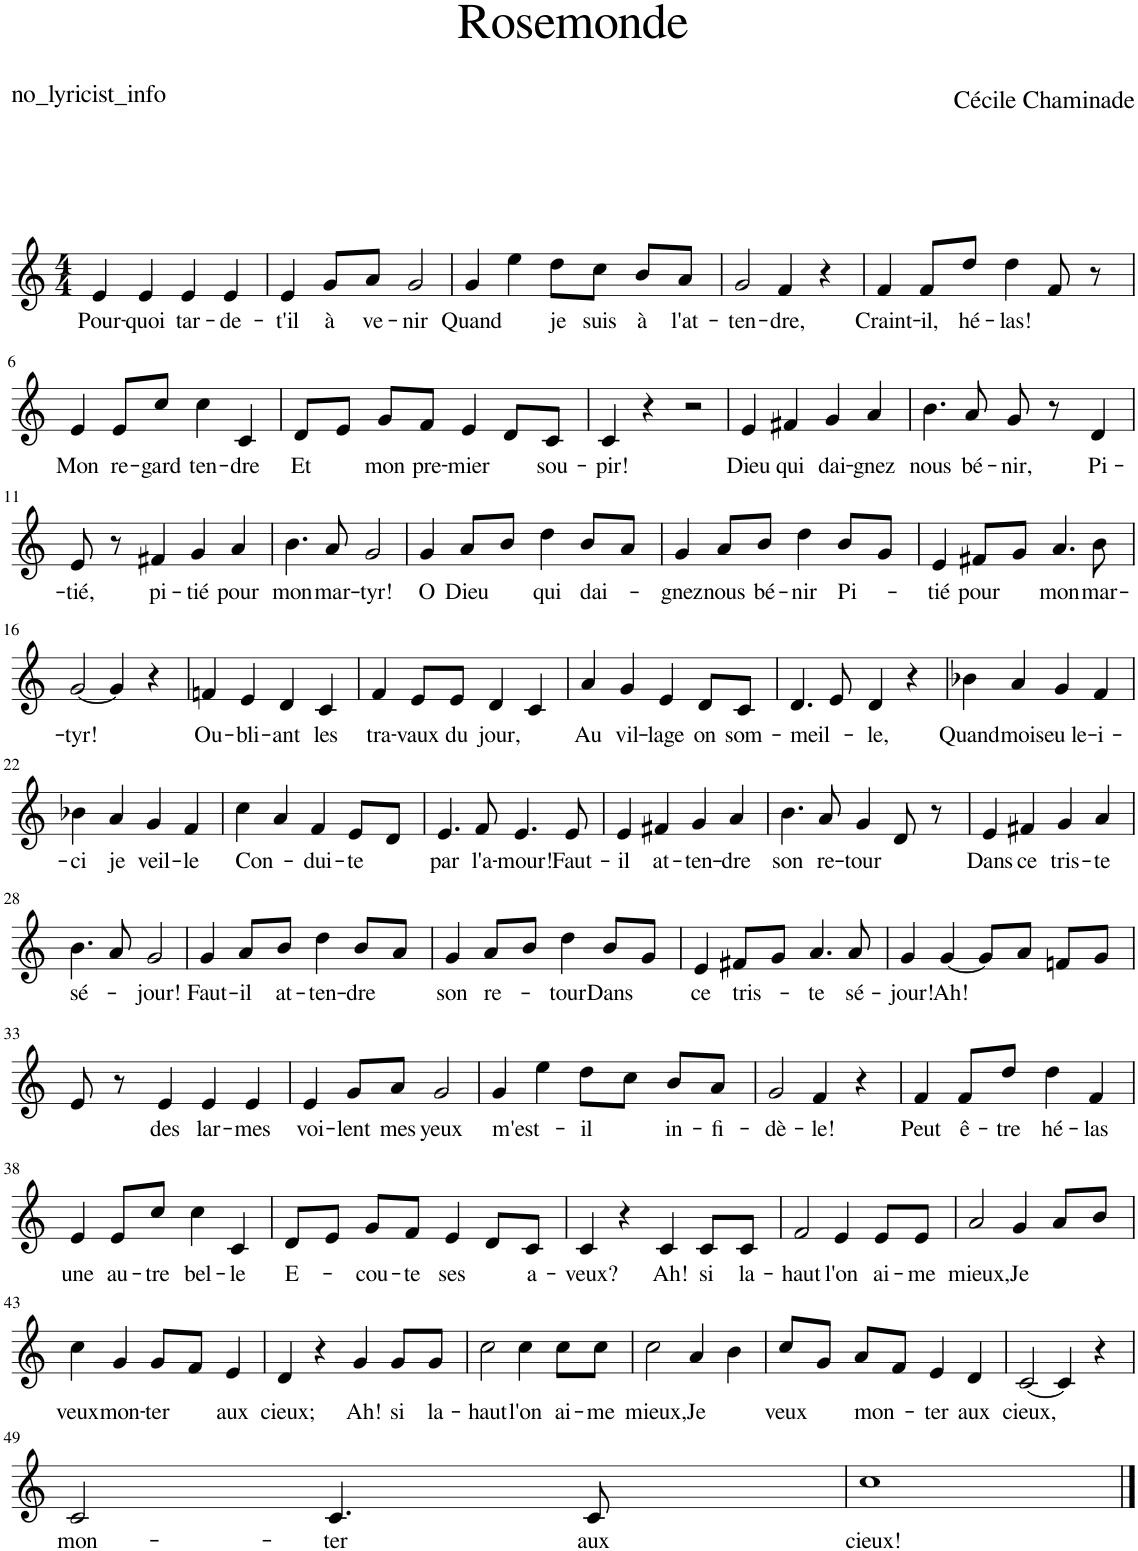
**kern	**text
*part1	*part1
*staff1	*staff1
*I"Piano	*
*I'Pno	*
*clefG2	*
*k[]	*
*M4/4	*
=1	=1
!	!LO:LY:b
4e/	Pour-
!	!LO:LY:b
4e/	-quoi
!	!LO:LY:b
4e/	tar-
!	!LO:LY:b
4e/	-de-
=2	=2
!	!LO:LY:b
4e/	-t'il
!	!LO:LY:b
8g/L	à
!	!LO:LY:b
8a/J	ve-
!	!LO:LY:b
2g/	-nir
=3	=3
!	!LO:LY:b
4g/	Quand
4ee\	.
!	!LO:LY:b
8dd\L	je
!	!LO:LY:b
8cc\J	suis
!	!LO:LY:b
8b/L	à
!	!LO:LY:b
8a/J	l'at-
=4	=4
!	!LO:LY:b
2g/	-ten-
!	!LO:LY:b
4f/	-dre,
4r	.
=5	=5
!	!LO:LY:b
4f/	Craint-
!	!LO:LY:b
8f/L	-il,
!	!LO:LY:b
8dd/J	hé-
!	!LO:LY:b
4dd\	-las!
8f/	.
8r	.
!!LO:LB:g=z
=6	=6
!	!LO:LY:b
4e/	Mon
!	!LO:LY:b
8e/L	re-
!	!LO:LY:b
8cc/J	-gard
!	!LO:LY:b
4cc\	ten-
!	!LO:LY:b
4c/	-dre
=7	=7
!	!LO:LY:b
8d/L	Et
8e/J	.
!	!LO:LY:b
8g/L	mon
!	!LO:LY:b
8f/J	pre-
!	!LO:LY:b
4e/	-mier
8d/L	.
!	!LO:LY:b
8c/J	sou-
=8	=8
!	!LO:LY:b
4c/	-pir!
4r	.
2r	.
=9	=9
!	!LO:LY:b
4e/	Dieu
!	!LO:LY:b
4f#X/	qui
!	!LO:LY:b
4g/	dai-
!	!LO:LY:b
4a/	-gnez
=10	=10
!	!LO:LY:b
4.b\	nous
!	!LO:LY:b
8a/	bé-
!	!LO:LY:b
8g/	-nir,
8r	.
!	!LO:LY:b
4d/	Pi-
!!LO:LB:g=z
=11	=11
!	!LO:LY:b
8e/	-tié,
8r	.
!	!LO:LY:b
4f#X/	pi-
!	!LO:LY:b
4g/	-tié
!	!LO:LY:b
4a/	pour
=12	=12
!	!LO:LY:b
4.b\	mon
!	!LO:LY:b
8a/	mar-
!	!LO:LY:b
2g/	-tyr!
=13	=13
!	!LO:LY:b
4g/	O
!	!LO:LY:b
8a/L	Dieu
8b/J	.
!	!LO:LY:b
4dd\	qui
!	!LO:LY:b
8b/L	dai-
8a/J	.
=14	=14
!	!LO:LY:b
4g/	-gnez
!	!LO:LY:b
8a/L	nous
!	!LO:LY:b
8b/J	bé-
!	!LO:LY:b
4dd\	-nir
!	!LO:LY:b
8b/L	Pi-
8g/J	.
=15	=15
!	!LO:LY:b
4e/	-tié
!	!LO:LY:b
8f#X/L	pour
8g/J	.
!	!LO:LY:b
4.a/	mon
!	!LO:LY:b
8b\	mar-
!!LO:LB:g=z
=16	=16
!	!LO:LY:b
[2g/	tyr!
4g/]	.
4r	.
=17	=17
!	!LO:LY:b
4fn/	Ou-
!	!LO:LY:b
4e/	-bli-
!	!LO:LY:b
4d/	-ant
!	!LO:LY:b
4c/	les
=18	=18
!	!LO:LY:b
4f/	tra-
!	!LO:LY:b
8e/L	-vaux
!	!LO:LY:b
8e/J	du
!	!LO:LY:b
4d/	jour,
4c/	.
=19	=19
!	!LO:LY:b
4a/	Au
!	!LO:LY:b
4g/	vil-
!	!LO:LY:b
4e/	-lage
!	!LO:LY:b
8d/L	on
!	!LO:LY:b
8c/J	som-
=20	=20
!	!LO:LY:b
4.d/	-meil-
8e/	.
!	!LO:LY:b
4d/	-le,
4r	.
=21	=21
!	!LO:LY:b
4b-X\	Quand
!	!LO:LY:b
4a/	moi
!	!LO:LY:b
4g/	seu le-
!	!LO:LY:b
4f/	-i-
!!LO:LB:g=z
=22	=22
!	!LO:LY:b
4b-X\	-ci
!	!LO:LY:b
4a/	je
!	!LO:LY:b
4g/	veil-
!	!LO:LY:b
4f/	-le
=23	=23
!	!LO:LY:b
4cc\	Con-
4a/	.
!	!LO:LY:b
4f/	-dui-
!	!LO:LY:b
8e/L	-te
8d/J	.
=24	=24
!	!LO:LY:b
4.e/	par
!	!LO:LY:b
8f/	l'a-
!	!LO:LY:b
4.e/	-mour!
!	!LO:LY:b
8e/	Faut-
=25	=25
!	!LO:LY:b
4e/	-il
!	!LO:LY:b
4f#X/	at-
!	!LO:LY:b
4g/	-ten-
!	!LO:LY:b
4a/	-dre
=26	=26
!	!LO:LY:b
4.b\	son
!	!LO:LY:b
8a/	re-
!	!LO:LY:b
4g/	tour
8d/	.
8r	.
=27	=27
!	!LO:LY:b
4e/	Dans
!	!LO:LY:b
4f#X/	ce
!	!LO:LY:b
4g/	tris-
!	!LO:LY:b
4a/	-te
!!LO:LB:g=z
=28	=28
!	!LO:LY:b
4.b\	sé-
8a/	.
!	!LO:LY:b
2g/	-jour!
=29	=29
!	!LO:LY:b
4g/	Faut-
!	!LO:LY:b
8a/L	-il
!	!LO:LY:b
8b/J	at-
!	!LO:LY:b
4dd\	-ten-
!	!LO:LY:b
8b/L	-dre
8a/J	.
=30	=30
!	!LO:LY:b
4g/	son
!	!LO:LY:b
8a/L	re-
8b/J	.
!	!LO:LY:b
4dd\	-tour
!	!LO:LY:b
8b/L	Dans
8g/J	.
=31	=31
!	!LO:LY:b
4e/	ce
!	!LO:LY:b
8f#X/L	tris-
8g/J	.
!	!LO:LY:b
4.a/	-te
!	!LO:LY:b
8a/	sé-
=32	=32
!	!LO:LY:b
4g/	-jour!
!	!LO:LY:b
[4g/	Ah!
8g/L]	.
8a/J	.
8fn/L	.
8g/J	.
!!LO:LB:g=z
=33	=33
8e/	.
8r	.
!	!LO:LY:b
4e/	des
!	!LO:LY:b
4e/	lar-
!	!LO:LY:b
4e/	-mes
=34	=34
!	!LO:LY:b
4e/	voi-
!	!LO:LY:b
8g/L	-lent
!	!LO:LY:b
8a/J	mes
!	!LO:LY:b
2g/	yeux
=35	=35
!	!LO:LY:b
4g/	m'est-
4ee\	.
!	!LO:LY:b
8dd\L	-il
8cc\J	.
!	!LO:LY:b
8b/L	in-
!	!LO:LY:b
8a/J	-fi-
=36	=36
!	!LO:LY:b
2g/	-dè-
!	!LO:LY:b
4f/	-le!
4r	.
=37	=37
!	!LO:LY:b
4f/	Peut
!	!LO:LY:b
8f/L	ê-
!	!LO:LY:b
8dd/J	-tre
!	!LO:LY:b
4dd\	hé-
!	!LO:LY:b
4f/	-las
!!LO:LB:g=z
=38	=38
!	!LO:LY:b
4e/	une
!	!LO:LY:b
8e/L	au-
!	!LO:LY:b
8cc/J	-tre
!	!LO:LY:b
4cc\	bel-
!	!LO:LY:b
4c/	le
=39	=39
!	!LO:LY:b
8d/L	E-
8e/J	.
!	!LO:LY:b
8g/L	-cou-
!	!LO:LY:b
8f/J	-te
!	!LO:LY:b
4e/	ses
8d/L	.
!	!LO:LY:b
8c/J	a-
=40	=40
!	!LO:LY:b
4c/	-veux?
4r	.
!	!LO:LY:b
4c/	Ah!
!	!LO:LY:b
8c/L	si
!	!LO:LY:b
8c/J	la-
=41	=41
!	!LO:LY:b
2f/	-haut
!	!LO:LY:b
4e/	l'on
!	!LO:LY:b
8e/L	ai-
!	!LO:LY:b
8e/J	-me
=42	=42
!	!LO:LY:b
2a/	mieux,
!	!LO:LY:b
4g/	Je
8a/L	.
8b/J	.
!!LO:LB:g=z
=43	=43
!	!LO:LY:b
4cc\	veux
!	!LO:LY:b
4g/	mon-
!	!LO:LY:b
8g/L	-ter
8f/J	.
!	!LO:LY:b
4e/	aux
=44	=44
!	!LO:LY:b
4d/	cieux;
4r	.
!	!LO:LY:b
4g/	Ah!
!	!LO:LY:b
8g/L	si
!	!LO:LY:b
8g/J	la-
=45	=45
!	!LO:LY:b
2cc\	-haut
!	!LO:LY:b
4cc\	l'on
!	!LO:LY:b
8cc\L	ai-
!	!LO:LY:b
8cc\J	-me
=46	=46
!	!LO:LY:b
2cc\	mieux,
!	!LO:LY:b
4a/	Je
4b\	.
=47	=47
!	!LO:LY:b
8cc/L	veux
8g/J	.
!	!LO:LY:b
8a/L	mon-
8f/J	.
!	!LO:LY:b
4e/	-ter
!	!LO:LY:b
4d/	aux
=48	=48
!	!LO:LY:b
[2c/	cieux,
4c/]	.
4r	.
!!LO:LB:g=z
=49	=49
!	!LO:LY:b
2c/	mon-
!	!LO:LY:b
4.c/	-ter
!	!LO:LY:b
8c/	aux
=50	=50
!	!LO:LY:b
1cc	cieux!
==	==
*-	*-
